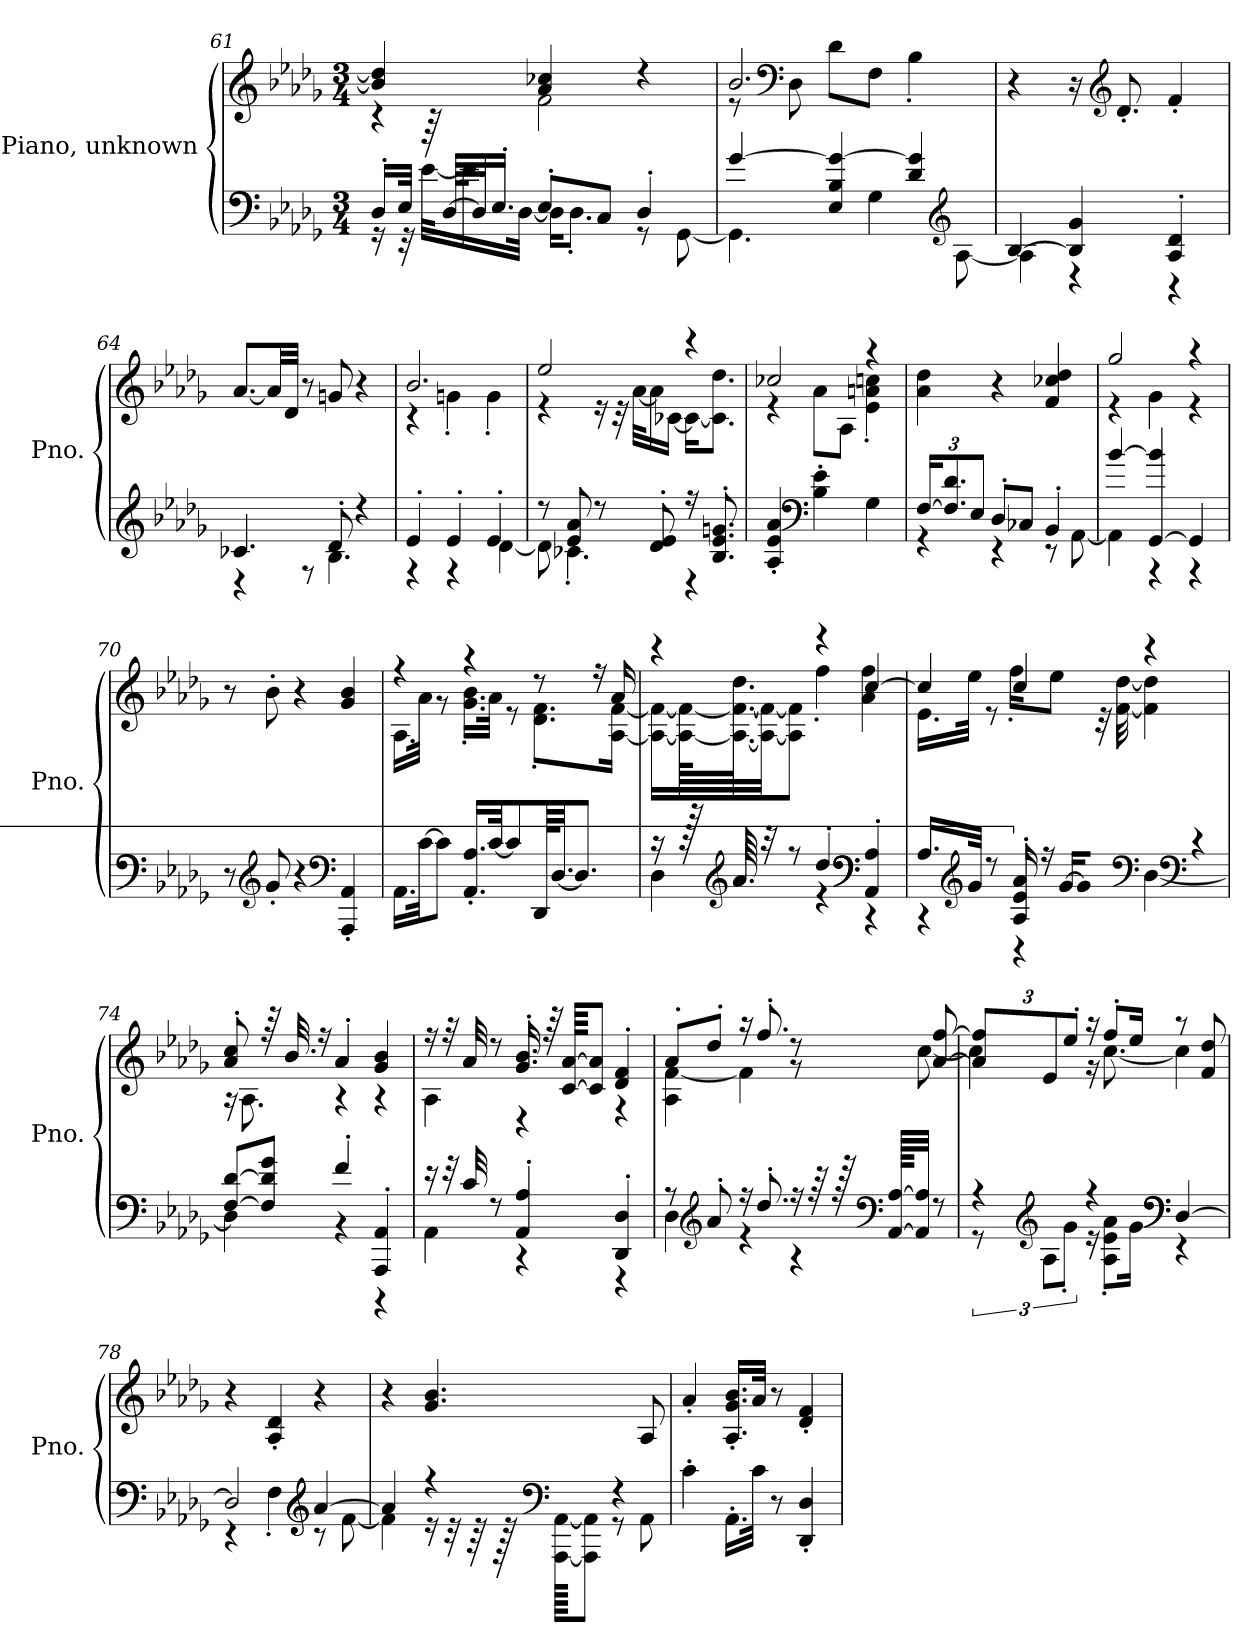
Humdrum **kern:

**kern	**kern
*part1	*part1
*staff2	*staff1
*I"Piano, unknown	*
*I'Pno.	*
!!LO:LB:g=z
*clefF4	*clefG2
*k[b-e-a-d-g-]	*k[b-e-a-d-g-]
*M3/4	*M3/4
=61	=61
*^	*^
16D-'/LL	16r	4b-/] 4dd-/]	4r
32E-/JJk	32r	.	.
64r	[32e-\KLL	.	.
[64D-/KLLL	.	.	.
32D-/J]	16.e-\]	.	.
16.E-'/JJ	.	.	.
.	[32D-\JJk	.	.
8E-'/L	16D-\KL]	4a-/ 4cc-X/	2f\
.	8.D-'\J	.	.
8C/J	.	.	.
4D-'/	8r	4r	.
.	[8GG-\	.	.
=62	=62	=62	=62
[4g-/	4.GG-\]	2.b-/	8r
*	*	*clefF4	*
.	.	.	8D-\
4E-/ 4B-/ 4g-/_	.	.	8d-\L
.	4G-\	.	8F\J
4d-/ 4g-/]	.	.	4B-'\
*clefG2	*	*	*
.	[8A-\	.	.
*	*	*v	*v
=63	=63	=63
[4B-/	4A-\]	4r
4B-/] 4g-/	4r	16r
*	*	*clefG2
.	.	8.d-'/
4A-/' 4d-/'	4r	4f'/
!!LO:PB:g=z
=64	=64	=64
4.c-X/	4r	[8.a-/L
.	.	32a-/LL]
.	.	32d-/JJJ
.	8r	8r
8d-'/	4.B-\	8gn/
4r	.	4r
=65	=65	=65
*	*	*^
4e-'/	4r	2.b-/	4r
4e-'/	4r	.	4gn'\
4e-'/	[4d-\	.	4g'\
=66	=66	=66	=66
8r	8d-\]	2ee-/	4r
8e-/ 8a-/	4.c-X'\	.	.
8r	.	.	16r
.	.	.	32r
.	.	.	[32a-\KLL
8d-/' 8e-/'	.	.	16a-\]
.	.	.	[16c-X\JJ
16r	4r	4r	16c-\KL_
8.B-/' 8.e-/' 8.gn/'	.	.	8.c-\] 8.dd-\J
*v	*v	*	*
=67	=67	=67
4A-/' 4e-/' 4a-/'	2cc-X/	4r
*clefF4	*	*
4B-\' 4e-\'	.	8a-\L
.	.	8A-\J
4G-\	4r	4e-\' 4an\' 4ccn\'
*	*v	*v
!!LO:LB:g=z
=68	=68
*Xbrackettup	*
*^	*
[24F/KL	4r	4a-\ 4dd-\
12.F/] 12.d-/	.	.
12E-/J	.	.
8D-'/L	4r	4r
8C-X/J	.	.
4BB-'/	8r	4f/ 4cc-X/ 4dd-/
.	[8AA-\	.
=69	=69	=69
*	*	*^
[4b-/	4AA-\]	2gg-/	4r
[4GG-/ 4b-/]	4r	.	4g-\
4GG-/]	4r	4r	4r
*v	*v	*	*
*	*v	*v
=70	=70
8r	8r
*clefG2	*
8g-'/	8b-'\
4r	4r
*clefF4	*
4AAA-/' 4AA-/'	4g-/ 4b-/
=71	=71
*	*^
16.AA-\LL	4r	16.A-\LL
[32c\JK	.	32a-\JJk
8c\J]	.	8r
16.AA-/' 16.A-/'LL	4r	16.g-\' 16.b-\'LL
[32c/JK	.	32a-\JJk
8c/]	.	8r
64DD-/KLL	8r	8.d-\' 8.f\'L
[32.D-/JJ	.	.
8.D-/J]	.	.
.	16r	.
.	16a-/	[16A-\ [16f\Jk
!!LO:LB:g=z	!!
=72	=72	=72
*^	*	*
16r	4D-\	4r	16A-\_ 16f\_LL
128r	.	.	128A-\_ 128f\_KLL
*clefG2	*	*	*
64.a-/	.	.	64.A-\_ 64.f\_ 64.dd-\J
32r	.	.	32A-\_ 32f\_JJ
8r	.	.	8A-\] 8f\]J
4dd-'/	4r	4r	4ff'\
*clefF4	*	*	*
4AA-/' 4A-/'	4r	[4cc/	4a-\ 4ff\
=73	=73	=73	=73
16.A-/LL	4r	4cc/]	16.e-\LL
*clefG2	*	*	*
32g-/JJk	.	.	32ee-\JJk
8r	.	.	8r
*brackettup	*	*	*
24A-/' 24e-/' 24a-/'	4r	4cc/	16ff'\KL
24r	.	.	.
.	.	.	8ee-\J
[24g-/KL	.	.	.
8g-/J]	.	.	.
.	.	.	32r
.	.	.	[32f\ [32dd-\
*clefF4	*	*	*
4r	[4D-\	4r	4f\] 4dd-\]
=74	=74	=74	=74
[8F/ [8d-/L	4D-\]	8a-/' 8cc/'	16r
.	.	.	8.A-\
8F/] 8d-/] 8g-/J	.	64r	.
.	.	32.b-/	.
.	.	16r	.
4f'/	4r	4a-'/	4r
4AAA-/' 4AA-/'	4r	4g-/ 4b-/	4r
!!LO:LB:g=z	!!
=75	=75	=75	=75
16r	4AA-\	16r	4A-\
32r	.	32r	.
32c/	.	32a-/	.
8r	.	8r	.
4AA-/' 4A-/'	4r	16.g-/' 16.b-/'	4r
.	.	64r	.
.	.	[64c/ [64a-/KKKL	.
.	.	8c/] 8a-/]J	.
4DD-/' 4D-/'	4r	4d-/' 4f/'	4r
=76	=76	=76	=76
8r	4D-\	8a-'/L	4A-\ [4f\
*clefG2	*	*	*
8a-'/	.	8dd-'/J	.
16r	4r	16r	4f\]
8.dd-'/	.	8.ff'/	.
16r	4r	8r	8r
64r	.	.	.
128r	.	.	.
*clefF4	*	*	*
[128AA-/ [128A-/KKLLL	.	.	.
32AA-/] 32A-/]JJJ	.	.	.
8r	.	[8a-/ [8ff/	[8cc\
=77	=77	=77	=77
*	*	*Xbrackettup	*
4r	12r	12a-/] 12ff/]L	4cc\]
*clefG2	*	*	*
.	12A-\L	12e-/	.
.	12g-'\J	12ee-'/J	.
4r	16r	16r	16r
.	8A-\' 8e-\' 8a-\'L	8ff'/L	[8.cc\
.	16g-\Jk	16ee-/Jk	.
*clefF4	*	*	*
[4D-/	4r	8r	4cc\]
.	.	8f/ 8dd-/	.
*	*	*v	*v
!!LO:LB:g=z
=78	=78	=78
2D-/]	4r	4r
.	4F'\	4A-/' 4d-/'
*clefG2	*	*
[4a-/	8r	4r
.	[8f\	.
=79	=79	=79
4a-/]	4f\]	4r
4r	16r	4.g-/ 4.b-/
.	32r	.
.	64r	.
.	128r	.
*clefF4	*	*
.	[128AAA-\ [128AA-\KKKKL	.
.	8AAA-\] 8AA-\]J	.
4r	8r	.
.	8AA-\	8A-/
*v	*v	*
=80	=80
4c'\	4a-'/
16.AA-'\LL	16.A-/' 16.g-/' 16.b-/'LL
32c\JJk	32a-/JJk
8r	8r
4DD-/' 4D-/'	4d-/' 4f/'
=	=
*-	*-
